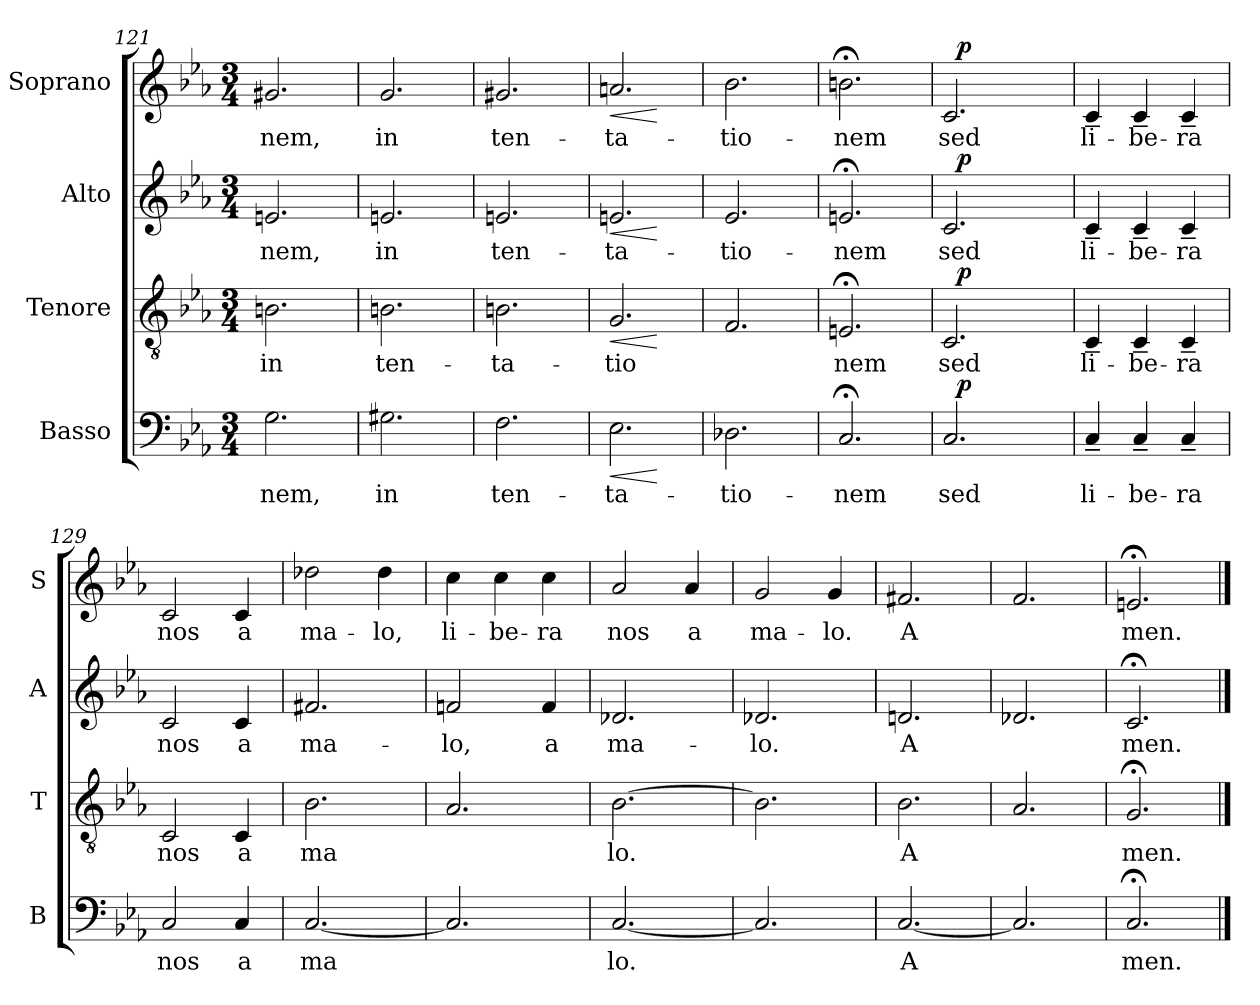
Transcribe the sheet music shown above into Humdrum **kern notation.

**kern	**text	**dynam	**kern	**text	**dynam	**kern	**text	**dynam	**kern	**text	**dynam
*part4	*part4	*part4	*part3	*part3	*part3	*part2	*part2	*part2	*part1	*part1	*part1
*staff4	*staff4	*staff4	*staff3	*staff3	*staff3	*staff2	*staff2	*staff2	*staff1	*staff1	*staff1
*I"Basso	*	*	*I"Tenore	*	*	*I"Alto	*	*	*I"Soprano	*	*
*I'B	*	*	*I'T	*	*	*I'A	*	*	*I'S	*	*
*clefF4	*	*	*clefGv2	*	*	*clefG2	*	*	*clefG2	*	*
*k[b-e-a-]	*	*	*k[b-e-a-]	*	*	*k[b-e-a-]	*	*	*k[b-e-a-]	*	*
*E-:	*	*	*E-:	*	*	*E-:	*	*	*E-:	*	*
*M3/4	*	*	*M3/4	*	*	*M3/4	*	*	*M3/4	*	*
=121	=121	=121	=121	=121	=121	=121	=121	=121	=121	=121	=121
!	!LO:LY:b:cj	!	!	!LO:LY:b:cj	!	!	!LO:LY:b:cj	!	!	!LO:LY:b:cj	!
2.G\	-nem,	.	2.Bn\	in	.	2.en/	-nem,	.	2.g#X/	-nem,	.
=122	=122	=122	=122	=122	=122	=122	=122	=122	=122	=122	=122
!	!LO:LY:b:cj	!	!	!LO:LY:b:cj	!	!	!LO:LY:b:cj	!	!	!LO:LY:b:cj	!
2.G#X\	in	.	2.Bn\	ten-	.	2.en/	in	.	2.g/	in	.
!!LO:PB:g=z
=123	=123	=123	=123	=123	=123	=123	=123	=123	=123	=123	=123
!	!LO:LY:b:cj	!	!	!LO:LY:b:cj	!	!	!LO:LY:b:cj	!	!	!LO:LY:b:cj	!
2.F\	ten-	.	2.Bn\	-ta-	.	2.en/	ten-	.	2.g#X/	ten-	.
=124	=124	=124	=124	=124	=124	=124	=124	=124	=124	=124	=124
!	!LO:LY:b:cj	!LO:HP:b	!	!LO:LY:b:cj	!LO:HP:b	!	!LO:LY:b:cj	!LO:HP:b	!	!LO:LY:b:cj	!LO:HP:b
2.E-\	-ta-	<	2.G/	-tio-	<	2.en/	-ta-	<	2.an/	-ta-	<
.	.	[	.	.	[	.	.	[	.	.	[
=125	=125	=125	=125	=125	=125	=125	=125	=125	=125	=125	=125
!	!LO:LY:b:cj	!	!	!LO:LY:b:cj	!	!	!LO:LY:b:cj	!	!	!LO:LY:b:cj	!
2.D-X\	-tio-	.	2.F/	--	.	2.e-/	-tio-	.	2.b-\	-tio-	.
=126	=126	=126	=126	=126	=126	=126	=126	=126	=126	=126	=126
!	!LO:LY:b:cj	!	!	!LO:LY:b:cj	!	!	!LO:LY:b:cj	!	!	!LO:LY:b:cj	!
2.C;</	-nem	.	2.En;</	-nem	.	2.en;</	-nem	.	2.bn;<\	-nem	.
=127	=127	=127	=127	=127	=127	=127	=127	=127	=127	=127	=127
!	!LO:LY:b:cj	!	!	!LO:LY:b:cj	!	!	!LO:LY:b:cj	!	!	!LO:LY:b:cj	!
*^	*	*	*^	*	*	*^	*	*	*^	*	*
2.C/	32ryy	sed	.	2.C/	32ryy	sed	.	2.c/	32ryy	sed	.	2.c/	32ryy	sed	.
!	!	!	!LO:DY:a	!	!	!	!LO:DY:a	!	!	!	!LO:DY:a	!	!	!	!LO:DY:a
.	2ryy	.	p	.	2ryy	.	p	.	2ryy	.	p	.	2ryy	.	p
.	8..ryy	.	.	.	8..ryy	.	.	.	8..ryy	.	.	.	8..ryy	.	.
=128	=128	=128	=128	=128	=128	=128	=128	=128	=128	=128	=128	=128	=128	=128	=128
!	!	!LO:LY:b:cj	!	!	!	!LO:LY:b:cj	!	!	!	!LO:LY:b:cj	!	!	!	!LO:LY:b:cj	!
*v	*v	*	*	*	*	*	*	*v	*v	*	*	*v	*v	*	*
*	*	*	*v	*v	*	*	*	*	*	*	*	*
4C~</	li-	.	4C~</	li-	.	4c~</	li-	.	4c~</	li-	.
!	!LO:LY:b:cj	!	!	!LO:LY:b:cj	!	!	!LO:LY:b:cj	!	!	!LO:LY:b:cj	!
4C~</	-be-	.	4C~</	-be-	.	4c~</	-be-	.	4c~</	-be-	.
!	!LO:LY:b:cj	!	!	!LO:LY:b:cj	!	!	!LO:LY:b:cj	!	!	!LO:LY:b:cj	!
4C~</	-ra	.	4C~</	-ra	.	4c~</	-ra	.	4c~</	-ra	.
=129	=129	=129	=129	=129	=129	=129	=129	=129	=129	=129	=129
!	!LO:LY:b:cj	!	!	!LO:LY:b:cj	!	!	!LO:LY:b:cj	!	!	!LO:LY:b:cj	!
2C/	nos	.	2C/	nos	.	2c/	nos	.	2c/	nos	.
!	!LO:LY:b:cj	!	!	!LO:LY:b:cj	!	!	!LO:LY:b:cj	!	!	!LO:LY:b:cj	!
4C/	a	.	4C/	a	.	4c/	a	.	4c/	a	.
=130	=130	=130	=130	=130	=130	=130	=130	=130	=130	=130	=130
!	!LO:LY:b:cj	!	!	!LO:LY:b:cj	!	!	!LO:LY:b:cj	!	!	!LO:LY:b:cj	!
[<2.C/	ma-	.	2.B-\	ma-	.	2.f#X/	ma-	.	2dd-X\	ma-	.
!	!	!	!	!	!	!	!	!	!	!LO:LY:b:cj	!
.	.	.	.	.	.	.	.	.	4dd-\	-lo,	.
=131	=131	=131	=131	=131	=131	=131	=131	=131	=131	=131	=131
!	!LO:LY:b:cj	!	!	!LO:LY:b:cj	!	!	!LO:LY:b:cj	!	!	!LO:LY:b:cj	!
2.C/]	--	.	2.A-/	--	.	2fn/	-lo,	.	4cc\	li-	.
!	!	!	!	!	!	!	!	!	!	!LO:LY:b:cj	!
.	.	.	.	.	.	.	.	.	4cc\	-be-	.
!	!	!	!	!	!	!	!LO:LY:b:cj	!	!	!LO:LY:b:cj	!
.	.	.	.	.	.	4f/	a	.	4cc\	-ra	.
!!LO:PB:g=z
=132	=132	=132	=132	=132	=132	=132	=132	=132	=132	=132	=132
!	!LO:LY:b:cj	!	!	!LO:LY:b:cj	!	!	!LO:LY:b:cj	!	!	!LO:LY:b:cj	!
[<2.C/	-lo.	.	[>2.B-\	-lo.	.	2.d-X/	ma-	.	2a-/	nos	.
!	!	!	!	!	!	!	!	!	!	!LO:LY:b:cj	!
.	.	.	.	.	.	.	.	.	4a-/	a	.
=133	=133	=133	=133	=133	=133	=133	=133	=133	=133	=133	=133
!	!LO:LY:b:cj	!	!	!LO:LY:b:cj	!	!	!LO:LY:b:cj	!	!	!LO:LY:b:cj	!
2.C/]	.	.	2.B-\]	.	.	2.d-X/	-lo.	.	2g/	ma-	.
!	!	!	!	!	!	!	!	!	!	!LO:LY:b:cj	!
.	.	.	.	.	.	.	.	.	4g/	-lo.	.
=134	=134	=134	=134	=134	=134	=134	=134	=134	=134	=134	=134
!	!LO:LY:b:cj	!	!	!LO:LY:b:cj	!	!	!LO:LY:b:cj	!	!	!LO:LY:b:cj	!
[<2.C/	A-	.	2.B-\	A-	.	2.dn/	A-	.	2.f#X/	A-	.
=135	=135	=135	=135	=135	=135	=135	=135	=135	=135	=135	=135
!	!LO:LY:b:cj	!	!	!LO:LY:b:cj	!	!	!LO:LY:b:cj	!	!	!LO:LY:b:cj	!
2.C/]	--	.	2.A-/	--	.	2.d-X/	--	.	2.f/	--	.
=136	=136	=136	=136	=136	=136	=136	=136	=136	=136	=136	=136
!	!LO:LY:b:cj	!	!	!LO:LY:b:cj	!	!	!LO:LY:b:cj	!	!	!LO:LY:b:cj	!
2.C;</	-men.	.	2.G;</	-men.	.	2.c;</	-men.	.	2.en;</	-men.	.
==	==	==	==	==	==	==	==	==	==	==	==
*-	*-	*-	*-	*-	*-	*-	*-	*-	*-	*-	*-
